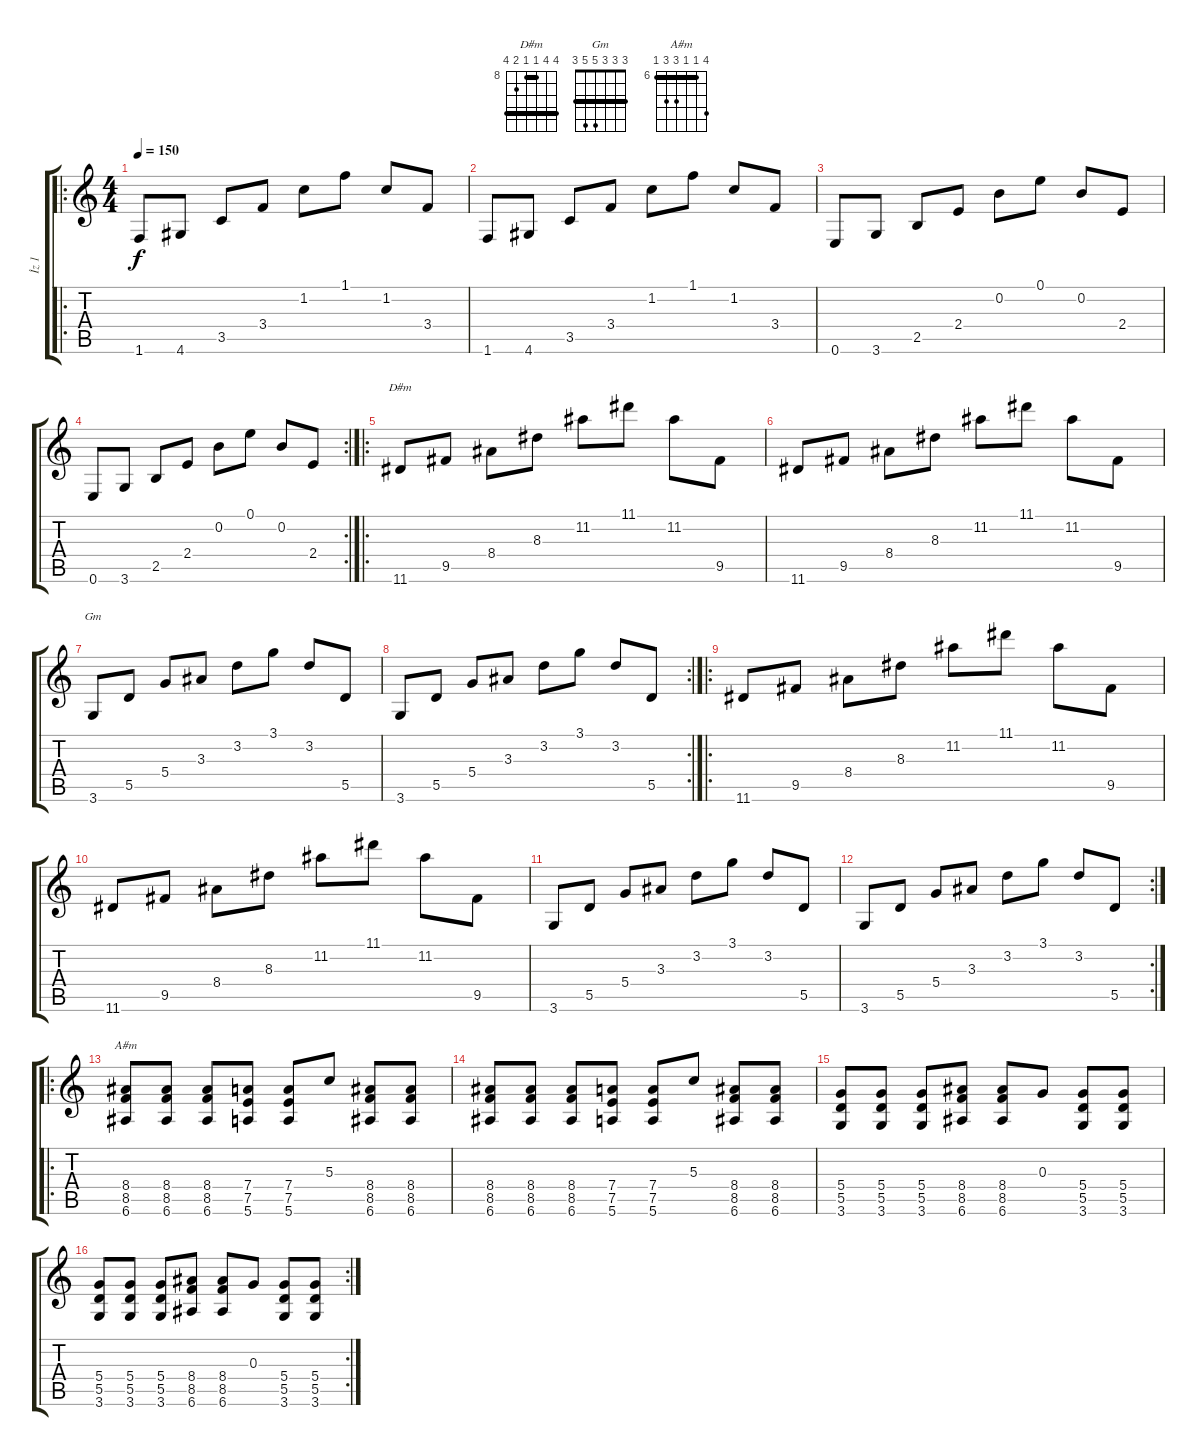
\track ("İz 1" "İz 1") {instrument acousticguitarnylon}
\staff {score tabs}
\tuning (E4 B3 G3 D3 A2 E2) {hide}
\chord ("D#m" 11 11 8 8 9 11) {firstfret 8 barre (8 11)}
\chord ("Gm" 3 3 3 5 5 3) {barre 3}
\chord ("A#m" 9 6 6 8 8 6) {firstfret 6 barre 6}
\ro
\ts (4 4)
\tempo 150
\clef g2
\ks c
1.6.8{dy f} 4.6.8 3.5.8 3.4.8 1.2.8 1.1.8 1.2.8 3.4.8 |
1.6.8 4.6.8 3.5.8 3.4.8 1.2.8 1.1.8 1.2.8 3.4.8 |
0.6.8 3.6.8 2.5.8 2.4.8 0.2.8 0.1.8 0.2.8 2.4.8 |
\rc 2
0.6.8 3.6.8 2.5.8 2.4.8 0.2.8 0.1.8 0.2.8 2.4.8 |
\ro
11.6.8{ch "D#m"} 9.5.8 8.4.8 8.3.8 11.2.8 11.1.8 11.2.8 9.5.8 |
11.6.8 9.5.8 8.4.8 8.3.8 11.2.8 11.1.8 11.2.8 9.5.8 |
3.6.8{ch "Gm"} 5.5.8 5.4.8 3.3.8 3.2.8 3.1.8 3.2.8 5.5.8 |
\rc 2
3.6.8 5.5.8 5.4.8 3.3.8 3.2.8 3.1.8 3.2.8 5.5.8 |
\ro
11.6.8 9.5.8 8.4.8 8.3.8 11.2.8 11.1.8 11.2.8 9.5.8 |
11.6.8 9.5.8 8.4.8 8.3.8 11.2.8 11.1.8 11.2.8 9.5.8 |
3.6.8 5.5.8 5.4.8 3.3.8 3.2.8 3.1.8 3.2.8 5.5.8 |
\rc 2
3.6.8 5.5.8 5.4.8 3.3.8 3.2.8 3.1.8 3.2.8 5.5.8 |
\ro
(8.4 8.5 6.6).8{ch "A#m" instrument distortionguitar} (8.4 8.5 6.6).8 (8.4 8.5 6.6).8 (7.4 7.5 5.6).8 (7.4 7.5 5.6).8 5.3.8 (8.4 8.5 6.6).8 (8.4 8.5 6.6).8 |
(8.4 8.5 6.6).8 (8.4 8.5 6.6).8 (8.4 8.5 6.6).8 (7.4 7.5 5.6).8 (7.4 7.5 5.6).8 5.3.8 (8.4 8.5 6.6).8 (8.4 8.5 6.6).8 |
(5.4 5.5 3.6).8 (5.4 5.5 3.6).8 (5.4 5.5 3.6).8 (8.4 8.5 6.6).8 (8.4 8.5 6.6).8 0.3.8 (5.4 5.5 3.6).8 (5.4 5.5 3.6).8 |
\rc 2
(5.4 5.5 3.6).8 (5.4 5.5 3.6).8 (5.4 5.5 3.6).8 (8.4 8.5 6.6).8 (8.4 8.5 6.6).8 0.3.8 (5.4 5.5 3.6).8 (5.4 5.5 3.6).8
